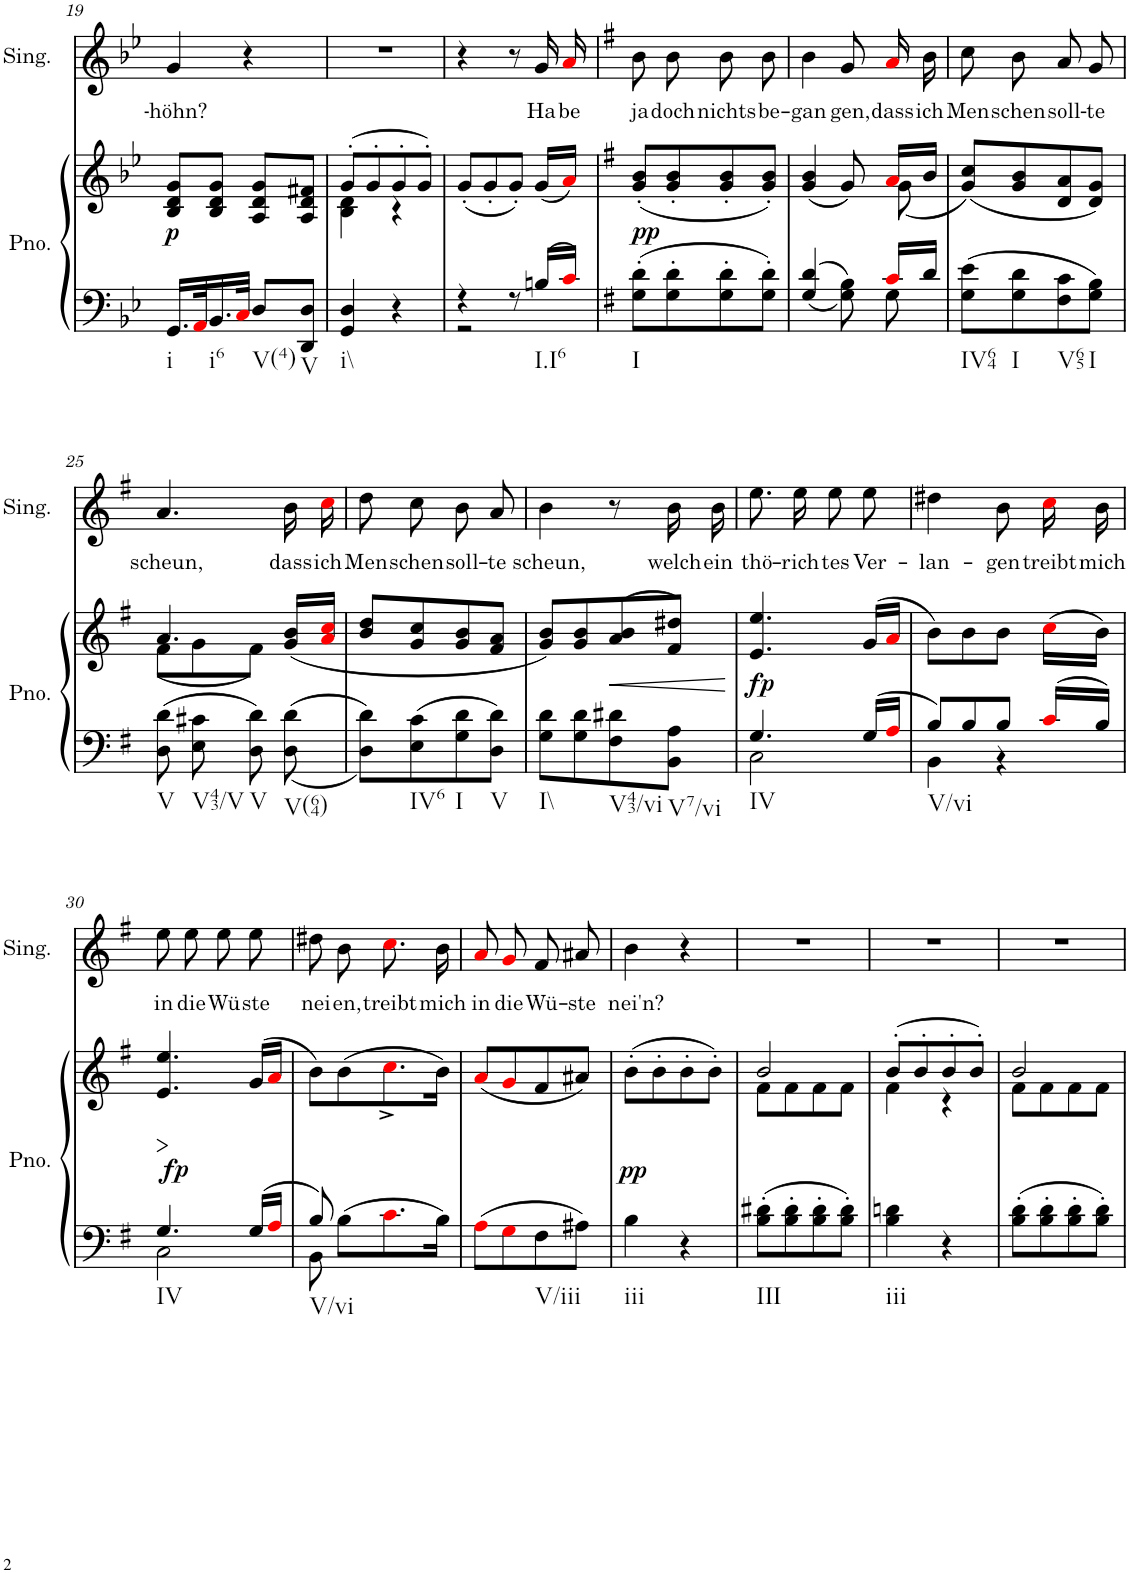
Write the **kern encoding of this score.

**kern	**kern	**dynam	**kern	**text
*part2	*part2	*part2	*part1	*part1
*staff3	*staff2	*staff2/3	*staff1	*staff1
*I"Pianoforte	*	*	*I"Singstimme	*
*I'Pno.	*	*	*I'Sing.	*
!!LO:PB:g=z
*clefF4	*clefG2	*	*clefG2	*
*k[b-e-]	*k[b-e-]	*	*k[b-e-]	*
*M2/4	*M2/4	*	*M2/4	*
=19	=19	=19	=19	=19
!LO:TX:b:t=i	!	!	!	!
!	!	!LO:DY:a=2	!	!LO:LY:b
16.GG/LL	8B-/ 8d/ 8g/L	p	4g/	-höhn?
32AAi/K	.	.	.	.
!LO:TX:b:t=i6	!	!	!	!
16.BB-/	8B-/ 8d/ 8g/J	.	.	.
32Ci/JJk	.	.	.	.
!LO:TX:b:t=V(4)	!	!	!	!
8D/L	8A/ 8d/ 8g/L	.	4r	.
!LO:TX:b:t=V	!	!	!	!
8DD/ 8D/J	8A/ 8d/ 8f#X/J	.	.	.
=20	=20	=20	=20	=20
*	*^	*	*	*
!LO:TX:b:t=i\\	!	!	!	!	!
4GG/ 4D/	(8g'/L	4B-\ 4d\	.	2r	.
.	8g'/	.	.	.	.
4r	8g'/	4r	.	.	.
.	8g'/J)	.	.	.	.
*	*v	*v	*	*	*
=21	=21	=21	=21	=21
*^	*	*	*	*
4r	2r	(8g'/L	.	4r	.
.	.	8g'/	.	.	.
8r	.	8g'/J)	.	8r	.
!LO:TX:b:t=I.I6	!	!	!	!	!
!	!	!	!	!	!LO:LY:b
16Bn/LL	.	(16g/LL	.	16g/LL	Ha-
!	!	!	!	!	!LO:LY:b
16ci/JJ	.	16ai/JJ)	.	16ai/JJ	-be
*v	*v	*	*	*	*
=22	=22	=22	=22	=22
*k[f#]	*k[f#]	*	*k[f#]	*
!LO:TX:b:t=I	!	!	!	!
!	!	!LO:DY:b	!	!LO:LY:b
8G\' 8d\'L	(8g/' 8b/'L	pp	8b\L	ja
!	!	!	!	!LO:LY:b
8G\' 8d\'	8g/' 8b/'	.	8b\J	doch
!	!	!	!	!LO:LY:b
8G\' 8d\'	8g/' 8b/'	.	8b\L	nichts
!	!	!	!	!LO:LY:b
8G\' 8d\'J	8g/' 8b/'J)	.	8b\J	be-
=23	=23	=23	=23	=23
*^	*^	*	*	*
!	!	!	!	!	!	!LO:LY:b
4G/ 4d/	4.ryy	(4g/ 4b/	4.ryy	.	4b\	-gan-
!	!	!	!	!	!	!LO:LY:b
8G\ 8B\	.	8g/)	.	.	8g/L	-gen,
!	!	!	!	!	!	!LO:LY:b
16ci/LL	8G\	16ai/LL	(8g\	.	16ai/L	dass
!	!	!	!	!	!	!LO:LY:b
16d/JJ	.	16b/JJ	.	.	16b/JJ	ich
*v	*v	*	*	*	*	*
*	*v	*v	*	*	*
=24	=24	=24	=24	=24
!LO:TX:b:t=IV64	!	!	!	!
!	!	!	!	!LO:LY:b
8G\ 8e\L	(8g/ 8cc/L)	.	8cc\L	Men-
!LO:TX:b:t=I	!	!	!	!
!	!	!	!	!LO:LY:b
8G\ 8d\	8g/ 8b/	.	8b\J	-schen
!LO:TX:b:t=V65	!	!	!	!
!	!	!	!	!LO:LY:b
8F#\ 8c\	8d/ 8a/	.	8a/L	soll-
!LO:TX:b:t=I	!	!	!	!
!	!	!	!	!LO:LY:b
8G\ 8B\J	8d/ 8g/J)	.	8g/J	-te
!!LO:LB:g=z
=25	=25	=25	=25	=25
*	*^	*	*	*
!LO:TX:b:t=V	!	!	!	!	!
!	!	!	!	!	!LO:LY:b
8D\ 8d\	4.a/	(8f#\L	.	4.a/	scheun,
!LO:TX:b:t=V43/V	!	!	!	!	!
8E\ 8c#X\	.	8g\	.	.	.
!LO:TX:b:t=V	!	!	!	!	!
8D\ 8d\	.	8f#\J)	.	.	.
!LO:TX:b:t=V(64)	!	!	!	!	!
!	!	!	!	!	!LO:LY:b
8D\ 8d\	(<16g/ 16b/LL	8ryy	.	16b\LL	dass
!	!	!	!	!	!LO:LY:b
.	16ai/ 16cci/JJ	.	.	16cci\JJ	ich
*	*v	*v	*	*	*
=26	=26	=26	=26	=26
!	!	!	!	!LO:LY:b
8D\ 8d\L	8b/ 8dd/L	.	8dd\L	Men-
!LO:TX:b:t=IV6	!	!	!	!
!	!	!	!	!LO:LY:b
8E\ 8c\	8g/ 8cc/	.	8cc\J	-schen
!LO:TX:b:t=I	!	!	!	!
!	!	!	!	!LO:LY:b
8G\ 8d\	8g/ 8b/	.	8b/L	soll-
!LO:TX:b:t=V	!	!	!	!
!	!	!	!	!LO:LY:b
8D\ 8d\J	8f#/ 8a/J	.	8a/J	-te
=27	=27	=27	=27	=27
!LO:TX:b:t=I\\	!	!	!	!
!	!	!	!	!LO:LY:b
8G\ 8d\L	8g/ 8b/L)	.	4b\	scheun,
8G\ 8d\	8g/ 8b/	.	.	.
!LO:TX:b:t=V43/vi	!	!	!	!
!	!	!LO:HP:b	!	!
8F#\ 8d#X\	(>8a/ 8b/	<	8r	.
!LO:TX:b:t=V7/vi	!	!	!	!
!	!	!	!	!LO:LY:b
8BB\ 8A\J	8f#/ 8dd#X/J)	.	16b\LL	welch
!	!	!	!	!LO:LY:b
.	.	.	16b\JJ	ein
.	.	[	.	.
=28	=28	=28	=28	=28
*^	*	*	*	*
!LO:TX:b:t=IV	!	!	!	!	!
!	!	!	!LO:DY:b	!	!LO:LY:b
4.G/	2C\	4.e/ 4.ee/	fp	8.ee\L	thö-
!	!	!	!	!	!LO:LY:b
.	.	.	.	16ee\Jk	-rich-
!	!	!	!	!	!LO:LY:b
.	.	.	.	8ee\L	-tes
!	!	!	!	!	!LO:LY:b
16G/LL	.	(>16g/LL	.	8ee\J	Ver-
16Ai/JJ	.	16ai/JJ	.	.	.
=29	=29	=29	=29	=29	=29
!LO:TX:b:t=V/vi	!	!	!	!	!
!	!	!	!	!	!LO:LY:b
8B/L	4BB\	8b\L)	.	4dd#X\	-lan-
8B/	.	8b\	.	.	.
!	!	!	!	!	!LO:LY:b
8B/J	4r	8b\J	.	8b\L	-gen
!	!	!	!	!	!LO:LY:b
16ci/LL	.	(16cci\LL	.	16cci\L	treibt
!	!	!	!	!	!LO:LY:b
16B/JJ	.	16b\JJ)	.	16b\JJ	mich
!!LO:LB:g=z
=30	=30	=30	=30	=30	=30
!LO:TX:b:t=IV	!	!	!	!	!
!	!	!	!LO:HP:b	!	!LO:LY:b
!	!	!	!LO:DY:n=1:a=2	!	!
4.G/	2C\	4.e/ 4.ee/	> fp	8ee\L	in
!	!	!	!	!	!LO:LY:b
.	.	.	.	8ee\J	die
!	!	!	!	!	!LO:LY:b
.	.	.	.	8ee\L	Wü-
!	!	!	!	!	!LO:LY:b
16G/LL	.	(>16g/LL	.	8ee\J	-ste
16Ai/JJ	.	16ai/JJ	]	.	.
=31	=31	=31	=31	=31	=31
!LO:TX:b:t=V/vi	!	!	!	!	!
!	!	!	!	!	!LO:LY:b
8B/	8BB\	8b\L)	.	8dd#X\L	nei-
!	!	!	!	!	!LO:LY:b
8B\L	8ryy	(8b\	.	8b\J	-en,
!	!	!	!	!	!LO:LY:b
8.ci\	4ryy	8.cc^<i\	.	8.cci\L	treibt
!	!	!	!	!	!LO:LY:b
16B\Jk	.	16b\Jk)	.	16b\Jk	mich
*v	*v	*	*	*	*
=32	=32	=32	=32	=32
!	!	!	!	!LO:LY:b
8Ai\L	(8ai/L	.	8ai/L	in
!	!	!	!	!LO:LY:b
8Gi\	8gi/	.	8gi/J	die
!LO:TX:b:t=V/iii	!	!	!	!
!	!	!	!	!LO:LY:b
8F#\	8f#/	.	8f#/L	Wü-
!	!	!	!	!LO:LY:b
8A#X\J	8a#X/J)	.	8a#X/J	-ste
=33	=33	=33	=33	=33
!LO:TX:b:t=iii	!	!	!	!
!	!	!LO:DY:a=2	!	!LO:LY:b
4B\	(8b'\L	pp	4b\	nei'n?
.	8b'\	.	.	.
4r	8b'\	.	4r	.
.	8b'\J)	.	.	.
=34	=34	=34	=34	=34
*	*^	*	*	*
!LO:TX:b:t=III	!	!	!	!	!
8B\' 8d#X\'L	2b/	8f#\L	.	2r	.
8B\' 8d#\'	.	8f#\	.	.	.
8B\' 8d#\'	.	8f#\	.	.	.
8B\' 8d#\'J	.	8f#\J	.	.	.
=35	=35	=35	=35	=35	=35
!LO:TX:b:t=iii	!	!	!	!	!
4B\ 4dn\	(8b'/L	4f#\	.	2r	.
.	8b'/	.	.	.	.
4r	8b'/	4r	.	.	.
.	8b'/J)	.	.	.	.
=36	=36	=36	=36	=36	=36
8B\' 8d\'L	2b/	8f#\L	.	2r	.
8B\' 8d\'	.	8f#\	.	.	.
8B\' 8d\'	.	8f#\	.	.	.
8B\' 8d\'J	.	8f#\J	.	.	.
*	*v	*v	*	*	*
=	=	=	=	=
*-	*-	*-	*-	*-
